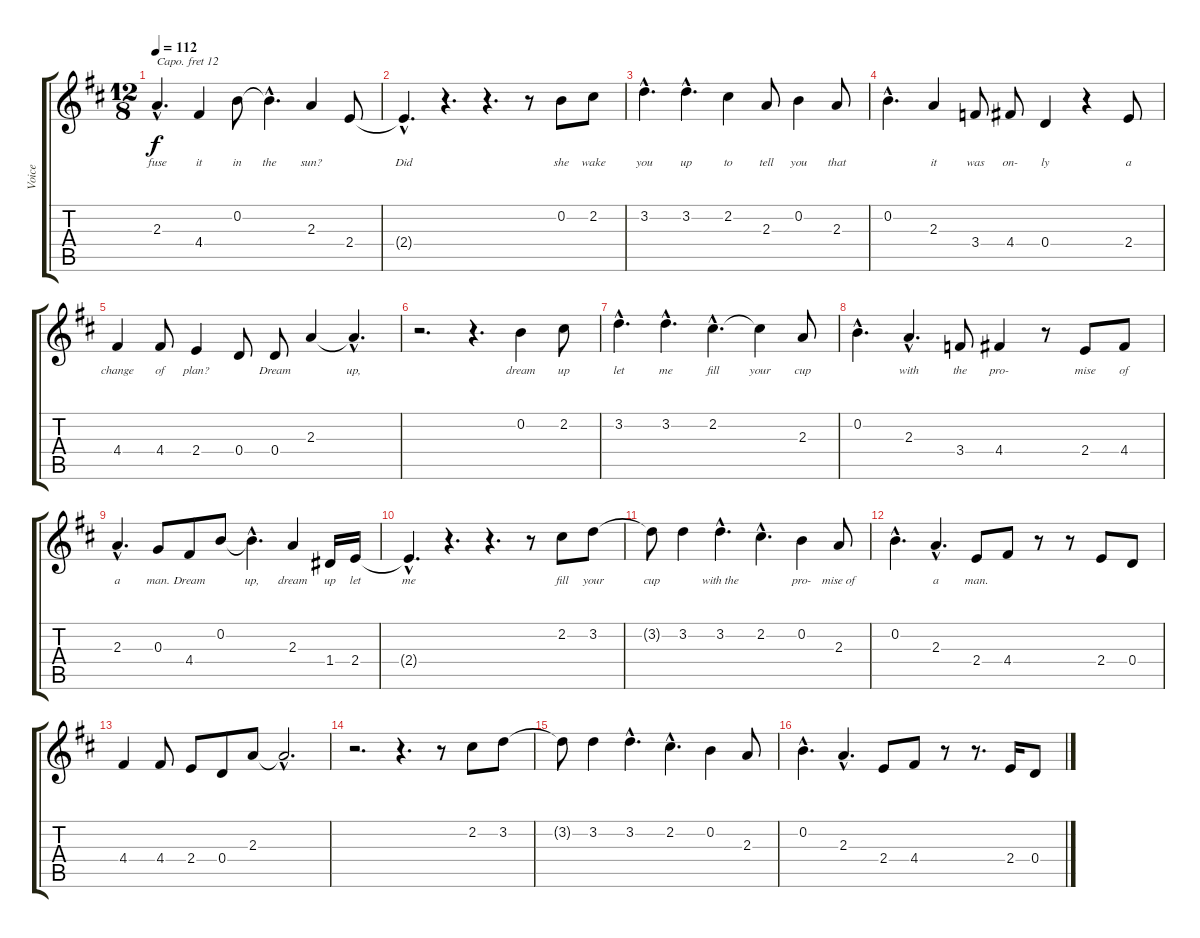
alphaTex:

\track ("Voice" "Voice") {instrument oboe}
\staff {score tabs}
\capo 12
\tuning (E4 B3 G3 D3 A2 E2) {hide}
\ts (12 8)
\tempo 112
\clef g2
\ks d
2.3{hac}.4{d lyrics (0 "fuse") lyrics (1 "") lyrics (2 "") lyrics (3 "") lyrics (4 "") dy f} 4.4.4{lyrics (0 "it") lyrics (1 "") lyrics (2 "") lyrics (3 "") lyrics (4 "")} 0.2.8{lyrics (0 "in") lyrics (1 "") lyrics (2 "") lyrics (3 "") lyrics (4 "")} 0.2{hac t}.4{d lyrics (0 "the") lyrics (1 "") lyrics (2 "") lyrics (3 "") lyrics (4 "")} 2.3.4{lyrics (0 "sun?") lyrics (1 "") lyrics (2 "") lyrics (3 "") lyrics (4 "")} 2.4.8{lyrics (0 "") lyrics (1 "") lyrics (2 "") lyrics (3 "") lyrics (4 "")} |
2.4{hac t}.4{d lyrics (0 "Did") lyrics (1 "") lyrics (2 "") lyrics (3 "") lyrics (4 "")} r.4{d} r.4{d} r.8 0.2.8{lyrics (0 "she") lyrics (1 "") lyrics (2 "") lyrics (3 "") lyrics (4 "")} 2.2.8{lyrics (0 "wake") lyrics (1 "") lyrics (2 "") lyrics (3 "") lyrics (4 "")} |
3.2{hac}.4{d lyrics (0 "you") lyrics (1 "") lyrics (2 "") lyrics (3 "") lyrics (4 "")} 3.2{hac}.4{d lyrics (0 "up ") lyrics (1 "") lyrics (2 "") lyrics (3 "") lyrics (4 "")} 2.2.4{lyrics (0 "to") lyrics (1 "") lyrics (2 "") lyrics (3 "") lyrics (4 "")} 2.3.8{lyrics (0 "tell") lyrics (1 "") lyrics (2 "") lyrics (3 "") lyrics (4 "")} 0.2.4{lyrics (0 "you") lyrics (1 "") lyrics (2 "") lyrics (3 "") lyrics (4 "")} 2.3.8{lyrics (0 "that ") lyrics (1 "") lyrics (2 "") lyrics (3 "") lyrics (4 "")} |
0.2{hac}.4{d lyrics (0 "") lyrics (1 "") lyrics (2 "") lyrics (3 "") lyrics (4 "")} 2.3.4{lyrics (0 "it") lyrics (1 "") lyrics (2 "") lyrics (3 "") lyrics (4 "")} 3.4.8{lyrics (0 "was") lyrics (1 "") lyrics (2 "") lyrics (3 "") lyrics (4 "")} 4.4.8{lyrics (0 "on-") lyrics (1 "") lyrics (2 "") lyrics (3 "") lyrics (4 "")} 0.4.4{lyrics (0 "ly") lyrics (1 "") lyrics (2 "") lyrics (3 "") lyrics (4 "")} r.4 2.4.8{lyrics (0 "a") lyrics (1 "") lyrics (2 "") lyrics (3 "") lyrics (4 "")} |
4.4.4{lyrics (0 "change") lyrics (1 "") lyrics (2 "") lyrics (3 "") lyrics (4 "")} 4.4.8{lyrics (0 "of") lyrics (1 "") lyrics (2 "") lyrics (3 "") lyrics (4 "")} 2.4.4{lyrics (0 "plan? ") lyrics (1 "") lyrics (2 "") lyrics (3 "") lyrics (4 "")} 0.4.8{lyrics (0 "") lyrics (1 "") lyrics (2 "") lyrics (3 "") lyrics (4 "")} 0.4.8{lyrics (0 "Dream ") lyrics (1 "") lyrics (2 "") lyrics (3 "") lyrics (4 "")} 2.3.4{lyrics (0 "") lyrics (1 "") lyrics (2 "") lyrics (3 "") lyrics (4 "")} 2.3{hac t}.4{d lyrics (0 "up,") lyrics (1 "") lyrics (2 "") lyrics (3 "") lyrics (4 "")} |
r.2{d} r.4{d} 0.2.4{lyrics (0 "dream") lyrics (1 "") lyrics (2 "") lyrics (3 "") lyrics (4 "")} 2.2.8{lyrics (0 "up") lyrics (1 "") lyrics (2 "") lyrics (3 "") lyrics (4 "")} |
3.2{hac}.4{d lyrics (0 "let") lyrics (1 "") lyrics (2 "") lyrics (3 "") lyrics (4 "")} 3.2{hac}.4{d lyrics (0 "me") lyrics (1 "") lyrics (2 "") lyrics (3 "") lyrics (4 "")} 2.2{hac}.4{d lyrics (0 "fill") lyrics (1 "") lyrics (2 "") lyrics (3 "") lyrics (4 "")} 2.2{t}.4{lyrics (0 "your") lyrics (1 "") lyrics (2 "") lyrics (3 "") lyrics (4 "")} 2.3.8{lyrics (0 "cup ") lyrics (1 "") lyrics (2 "") lyrics (3 "") lyrics (4 "")} |
0.2{hac}.4{d lyrics (0 "") lyrics (1 "") lyrics (2 "") lyrics (3 "") lyrics (4 "")} 2.3{hac}.4{d lyrics (0 "with") lyrics (1 "") lyrics (2 "") lyrics (3 "") lyrics (4 "")} 3.4.8{lyrics (0 "the") lyrics (1 "") lyrics (2 "") lyrics (3 "") lyrics (4 "")} 4.4.4{lyrics (0 "pro-") lyrics (1 "") lyrics (2 "") lyrics (3 "") lyrics (4 "")} r.8 2.4.8{lyrics (0 "mise") lyrics (1 "") lyrics (2 "") lyrics (3 "") lyrics (4 "")} 4.4.8{lyrics (0 "of") lyrics (1 "") lyrics (2 "") lyrics (3 "") lyrics (4 "")} |
2.3{hac}.4{d lyrics (0 "a") lyrics (1 "") lyrics (2 "") lyrics (3 "") lyrics (4 "")} 0.3.8{lyrics (0 "man.") lyrics (1 "") lyrics (2 "") lyrics (3 "") lyrics (4 "")} 4.4.8{lyrics (0 "Dream ") lyrics (1 "") lyrics (2 "") lyrics (3 "") lyrics (4 "")} 0.2.8{lyrics (0 "") lyrics (1 "") lyrics (2 "") lyrics (3 "") lyrics (4 "")} 0.2{hac t}.4{d lyrics (0 "up,") lyrics (1 "") lyrics (2 "") lyrics (3 "") lyrics (4 "")} 2.3.4{lyrics (0 "dream") lyrics (1 "") lyrics (2 "") lyrics (3 "") lyrics (4 "")} 1.4.16{lyrics (0 "up") lyrics (1 "") lyrics (2 "") lyrics (3 "") lyrics (4 "")} 2.4.16{lyrics (0 "let") lyrics (1 "") lyrics (2 "") lyrics (3 "") lyrics (4 "")} |
2.4{hac t}.4{d lyrics (0 "me") lyrics (1 "") lyrics (2 "") lyrics (3 "") lyrics (4 "")} r.4{d} r.4{d} r.8 2.2.8{lyrics (0 "fill") lyrics (1 "") lyrics (2 "") lyrics (3 "") lyrics (4 "")} 3.2.8{lyrics (0 "your") lyrics (1 "") lyrics (2 "") lyrics (3 "") lyrics (4 "")} |
3.2{t}.8{lyrics (0 "cup ") lyrics (1 "") lyrics (2 "") lyrics (3 "") lyrics (4 "")} 3.2.4{lyrics (0 "") lyrics (1 "") lyrics (2 "") lyrics (3 "") lyrics (4 "")} 3.2{hac}.4{d lyrics (0 "with the") lyrics (1 "") lyrics (2 "") lyrics (3 "") lyrics (4 "")} 2.2{hac}.4{d lyrics (0 "") lyrics (1 "") lyrics (2 "") lyrics (3 "") lyrics (4 "")} 0.2.4{lyrics (0 "pro-") lyrics (1 "") lyrics (2 "") lyrics (3 "") lyrics (4 "")} 2.3.8{lyrics (0 "mise of") lyrics (1 "") lyrics (2 "") lyrics (3 "") lyrics (4 "")} |
0.2{hac}.4{d lyrics (0 "") lyrics (1 "") lyrics (2 "") lyrics (3 "") lyrics (4 "")} 2.3{hac}.4{d lyrics (0 "a") lyrics (1 "") lyrics (2 "") lyrics (3 "") lyrics (4 "")} 2.4.8{lyrics (0 "man.") lyrics (1 "") lyrics (2 "") lyrics (3 "") lyrics (4 "")} 4.4.8{lyrics (0 "") lyrics (1 "") lyrics (2 "") lyrics (3 "") lyrics (4 "")} r.8 r.8 2.4.8{lyrics (0 "") lyrics (1 "") lyrics (2 "") lyrics (3 "") lyrics (4 "")} 0.4.8{lyrics (0 "") lyrics (1 "") lyrics (2 "") lyrics (3 "") lyrics (4 "")} |
4.4.4{lyrics (0 "") lyrics (1 "") lyrics (2 "") lyrics (3 "") lyrics (4 "")} 4.4.8{lyrics (0 "") lyrics (1 "") lyrics (2 "") lyrics (3 "") lyrics (4 "")} 2.4.8{lyrics (0 "") lyrics (1 "") lyrics (2 "") lyrics (3 "") lyrics (4 "")} 0.4.8{lyrics (0 "") lyrics (1 "") lyrics (2 "") lyrics (3 "") lyrics (4 "")} 2.3.8{lyrics (0 "") lyrics (1 "") lyrics (2 "") lyrics (3 "") lyrics (4 "")} 2.3{hac t}.2{d lyrics (0 "") lyrics (1 "") lyrics (2 "") lyrics (3 "") lyrics (4 "")} |
r.2{d} r.4{d} r.8 2.2.8{lyrics (0 "") lyrics (1 "") lyrics (2 "") lyrics (3 "") lyrics (4 "")} 3.2.8{lyrics (0 "") lyrics (1 "") lyrics (2 "") lyrics (3 "") lyrics (4 "")} |
3.2{t}.8{lyrics (0 "") lyrics (1 "") lyrics (2 "") lyrics (3 "") lyrics (4 "")} 3.2.4{lyrics (0 "") lyrics (1 "") lyrics (2 "") lyrics (3 "") lyrics (4 "")} 3.2{hac}.4{d lyrics (0 "") lyrics (1 "") lyrics (2 "") lyrics (3 "") lyrics (4 "")} 2.2{hac}.4{d lyrics (0 "") lyrics (1 "") lyrics (2 "") lyrics (3 "") lyrics (4 "")} 0.2.4{lyrics (0 "") lyrics (1 "") lyrics (2 "") lyrics (3 "") lyrics (4 "")} 2.3.8{lyrics (0 "") lyrics (1 "") lyrics (2 "") lyrics (3 "") lyrics (4 "")} |
0.2{hac}.4{d lyrics (0 "") lyrics (1 "") lyrics (2 "") lyrics (3 "") lyrics (4 "")} 2.3{hac}.4{d lyrics (0 "") lyrics (1 "") lyrics (2 "") lyrics (3 "") lyrics (4 "")} 2.4.8{lyrics (0 "") lyrics (1 "") lyrics (2 "") lyrics (3 "") lyrics (4 "")} 4.4.8{lyrics (0 "") lyrics (1 "") lyrics (2 "") lyrics (3 "") lyrics (4 "")} r.8 r.8{d} 2.4.16 0.4.8
